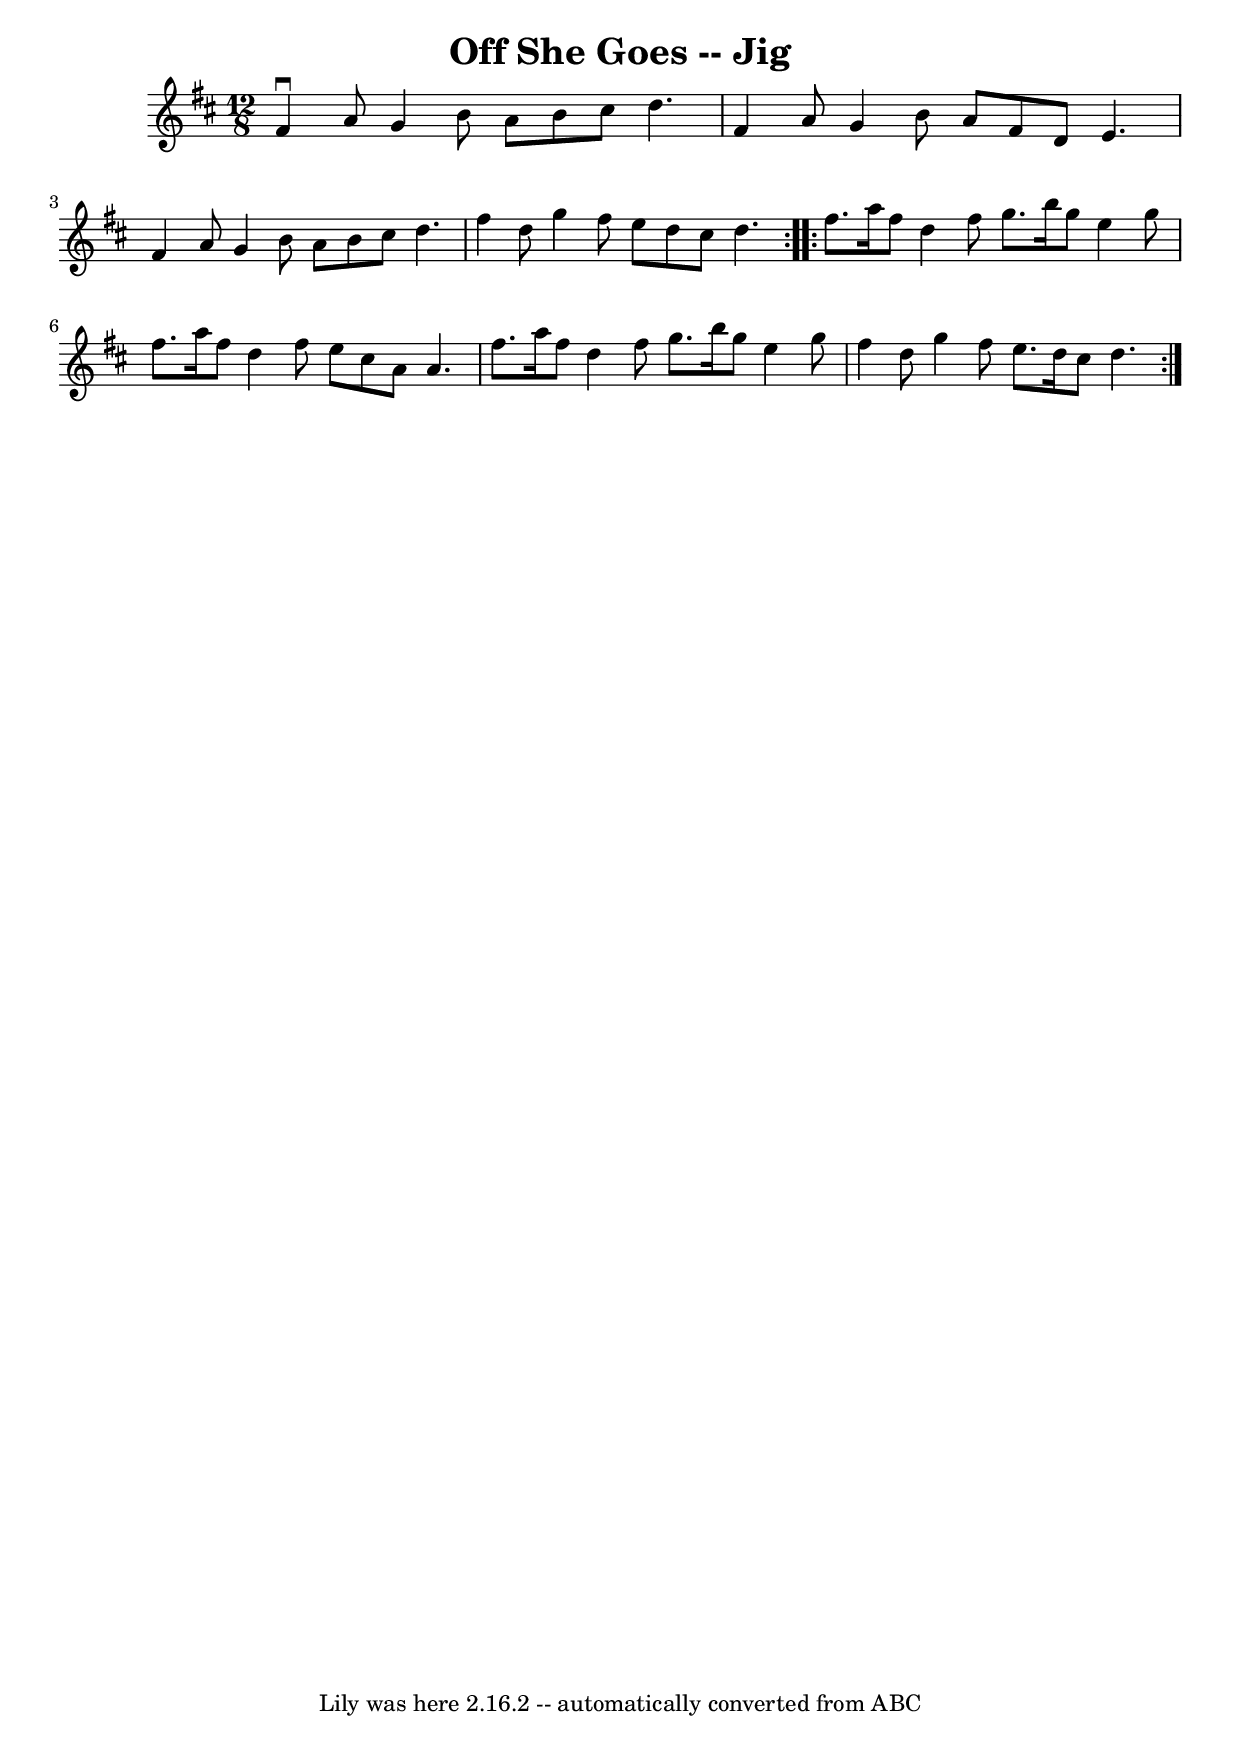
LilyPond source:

\version "2.7.40"
\include "Mammoth.ily"
\header {
	book = "Ryan's Mammoth Collection"
	crossRefNumber = "1"
	footnotes = "\\\\86 445"
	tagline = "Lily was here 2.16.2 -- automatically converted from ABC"
	title = "Off She Goes -- Jig"
}
voicedefault =  {
\set Score.defaultBarType = "empty"

\repeat volta 2 {
\time 12/8 \key d \major fis'4^\downbow a'8 g'4 b'8 a'8 b'8    
cis''8 d''4.    |
 fis'4 a'8 g'4 b'8 a'8 fis'8 d'8 
 e'4.    |
 fis'4 a'8 g'4 b'8 a'8 b'8 cis''8    
d''4.    |
 fis''4 d''8 g''4 fis''8 e''8 d''8 cis''8  
 d''4.  }     \repeat volta 2 { fis''8. a''16 fis''8 d''4 fis''8 
 g''8. b''16 g''8 e''4 g''8    |
 fis''8. a''16    
fis''8 d''4 fis''8 e''8 cis''8 a'8 a'4.    |
     
fis''8. a''16 fis''8 d''4 fis''8 g''8. b''16 g''8 e''4  
 g''8    |
 fis''4 d''8 g''4 fis''8 e''8. d''16    
cis''8 d''4.    }   
}

\score{
    <<

	\context Staff="default"
	{
	    \voicedefault 
	}

    >>
	\layout {
	}
	\midi {}
}
